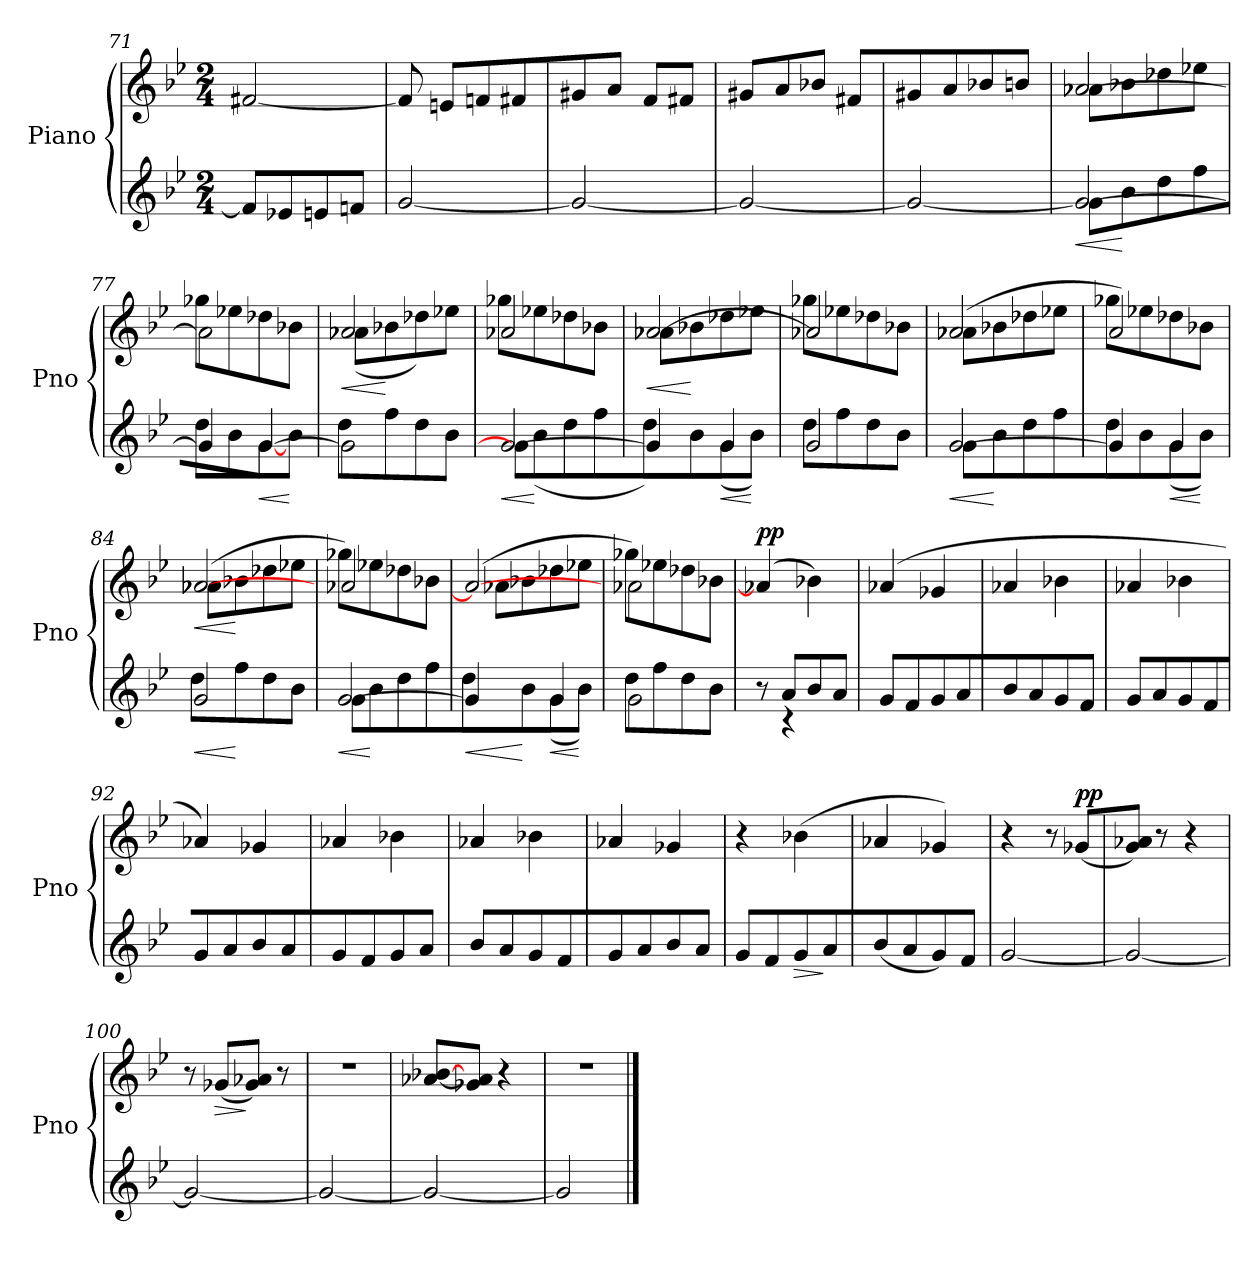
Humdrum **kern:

**kern	**dynam	**kern	**dynam
*part2	*part2	*part1	*part1
*staff2	*staff2	*staff1	*staff1
*I"Piano	*	*I"Piano	*
*I'Pno	*	*I'Pno	*
*clefG2	*	*clefG2	*
*k[b-e-]	*	*k[b-e-]	*
*M2/4	*	*M2/4	*
=71	=71	=71	=71
8f/L]	.	[2f#X/	.
8e-X/	.	.	.
8en/	.	.	.
8fn/J	.	.	.
=72	=72	=72	=72
[2g/	.	8f#/]	.
.	.	8en/L	.
.	.	8fn/	.
.	.	8f#X/	.
=73	=73	=73	=73
2g/_	.	8g#X/	.
.	.	8a/J	.
.	.	8f/L	.
.	.	8f#X/J	.
!!LO:LB:g=z
=74	=74	=74	=74
2g/_	.	8g#X/	.
.	.	8a/	.
.	.	8b-X/J	.
.	.	8f#X/L	.
=75	=75	=75	=75
2g/_	.	8g#X/	.
.	.	8a/	.
.	.	8b-X/	.
.	.	8bn/J	.
=76	=76	=76	=76
*^	*	*	*
!	!	!LO:HP:b	!	!
*	*	*	*^	*
2g/_	8g\L	<	[2a-/	8a-X\L	.
.	8b-\	[	.	8b-X\J	.
.	8dd\	.	.	8dd-X\J	.
.	8ff\	.	.	8ee-X\J	.
=77	=77	=77	=77	=77	=77
4g/]	8dd\	.	2a-\]	8gg-X/	.
.	8b-\	.	.	8ee-X\J	.
!	!	!LO:HP:b	!	!	!
[4g/	[8g\J	<	.	8dd-X\J	.
.	8b-\J	[	.	8b-X\J	.
=78	=78	=78	=78	=78	=78
!	!	!	!	!	!LO:HP:b
2g\]	8dd/	.	2a-/	(8a-X\L	<
.	8ff\J	.	.	8b-X\J	[
.	8dd\J	.	.	8dd-X\J)	.
.	8b-\J	.	.	8ee-X\J	.
!!LO:LB:g=z	!!
=79	=79	=79	=79	=79	=79
!	!	!LO:HP:b	!	!	!
[2g/	8g\L]	<	2a-X/	8gg-X/	.
.	(8b-\	[	.	8ee-X\J	.
.	8dd\	.	.	8dd-X\J	.
.	8ff\	.	.	8b-X\J	.
=80	=80	=80	=80	=80	=80
!	!	!	!	!	!LO:HP:b
4g/]	8dd\)	.	[2a-/	8a-X\L	<
.	8b-\	.	.	8b-X\J	[
!	!	!LO:HP:b	!	!	!
4g/	(8g\J	<	.	8dd-X\J	.
.	8b-\J)	[	.	8ee-X\J	.
=81	=81	=81	=81	=81	=81
2g/	8dd/	.	2a-X/]	8gg-X/	.
.	8ff\J	.	.	8ee-X\J	.
.	8dd\J	.	.	8dd-X\J	.
.	8b-\J	.	.	8b-X\J	.
=82	=82	=82	=82	=82	=82
!	!	!LO:HP:b	!	!	!
[2g/	8g\L	<	(2a-/	8a-X\L	.
.	8b-\	[	.	8b-X\J	.
.	8dd\	.	.	8dd-X\J	.
.	8ff\	.	.	8ee-X\J	.
=83	=83	=83	=83	=83	=83
4g/]	8dd\	.	2a/)	8gg-X\	.
.	8b-\	.	.	8ee-X\J	.
!	!	!LO:HP:b	!	!	!
4g/	(8g\J	<	.	8dd-X\J	.
.	8b-\J)	[	.	8b-X\J	.
!!LO:LB:g=z	!!
=84	=84	=84	=84	=84	=84
!	!	!LO:HP:b	!	!	!LO:HP:b
2g/	8dd\	<	([2a-/	8a-X\L	<
.	8ff\J	[	.	8b-X\J	[
.	8dd\J	.	.	8dd-X\J	.
.	8b-\J	.	.	8ee-X\J	.
=85	=85	=85	=85	=85	=85
!	!	!LO:HP:b	!	!	!
[2g/	8g\L	<	8gg-X/)	2a-/	.
.	8b-\	[	8ee-X\J	.	.
.	8dd\	.	8dd-X\J	.	.
.	8ff\	.	8b-X\J	.	.
=86	=86	=86	=86	=86	=86
!	!	!LO:HP:b	!	!	!
4g/]	8dd\	<	(2a-/_	8a-X\L	.
.	8b-\	[	.	8b-X\J	.
!	!	!LO:HP:b	!	!	!
4g/	(8g\J	<	.	8dd-X\J	.
.	8b-\J)	[	.	8ee-X\J	.
=87	=87	=87	=87	=87	=87
8dd/	2g\	.	8gg-X/)	2a-\	.
8ff\J	.	.	8ee-X\J	.	.
8dd\J	.	.	8dd-X\J	.	.
8b-\J	.	.	8b-X\J	.	.
*	*	*	*v	*v	*
=88	=88	=88	=88	=88
!	!	!	!	!LO:DY:a
8r	8ryy	.	(4a-X/]	pp
8a/L	4r	.	.	.
8b-/	.	.	4b-X\)	.
8a/J	8ryy	.	.	.
*v	*v	*	*	*
!!LO:LB:g=z
=89	=89	=89	=89
8g/L	.	(4a-X/	.
8f/	.	.	.
8g/	.	4g-X/	.
8a/	.	.	.
=90	=90	=90	=90
8b-/	.	4a-X/	.
8a/	.	.	.
8g/	.	4b-X\	.
8f/J	.	.	.
=91	=91	=91	=91
8g/L	.	4a-X/	.
8a/	.	.	.
8g/	.	4b-X\	.
8f/	.	.	.
=92	=92	=92	=92
8g/	.	4a-X/)	.
8a/	.	.	.
8b-/	.	4g-X/	.
8a/	.	.	.
=93	=93	=93	=93
8g/	.	4a-X/	.
8f/	.	.	.
8g/	.	4b-X\	.
8a/J	.	.	.
=94	=94	=94	=94
8b-/L	.	4a-X/	.
8a/	.	.	.
8g/	.	4b-X\	.
8f/	.	.	.
=95	=95	=95	=95
8g/	.	4a-X/	.
8a/	.	.	.
8b-/	.	4g-X/	.
8a/J	.	.	.
!!LO:LB:g=z
=96	=96	=96	=96
8g/L	.	4r	.
8f/	.	.	.
!	!LO:HP:b	!	!
8g/	>	(4b-X\	.
8a/	]	.	.
=97	=97	=97	=97
(8b-/	.	4a-X/	.
8a/	.	.	.
8g/)	.	4g-X/)	.
8f/J	.	.	.
=98	=98	=98	=98
[2g/	.	4r	.
.	.	8r	.
!	!	!	!LO:DY:a
.	.	(8g-X/L	pp
=99	=99	=99	=99
2g/_	.	8g/ 8a-X/J)	.
.	.	8r	.
.	.	4r	.
=100	=100	=100	=100
2g/_	.	8r	.
!	!	!	!LO:HP:b
.	.	(8g-X/L	>
.	.	8g-/ 8a-X/J)	]
.	.	8r	.
=101	=101	=101	=101
!	!	!LO:N:vis=1	!
2g/_	.	2r	.
=102	=102	=102	=102
2g/_	.	[8a-X/ [8b-X/L	.
.	.	8g-X/ 8a-/]J	.
.	.	4r	.
=103	=103	=103	=103
!	!	!LO:N:vis=1	!
2g/]	.	2r	.
==	==	==	==
*-	*-	*-	*-
